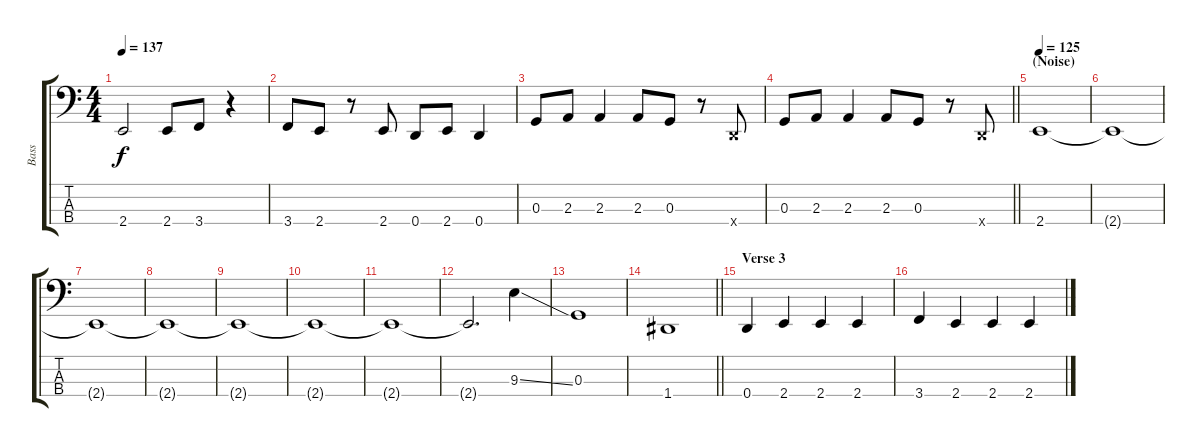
\track ("Bass" "Bass") {instrument electricbassfinger}
\staff {score tabs}
\tuning (F2 C2 G1 D1) {hide}
\ts (4 4)
\tempo 137
\clef f4
\ks c
2.4.2{dy f} 2.4.8 3.4.8 r.4 |
3.4.8 2.4.8 r.8 2.4.8 0.4.8 2.4.8 0.4.4 |
0.3.8 2.3.8 2.3.4 2.3.8 0.3.8 r.8 0.4{x}.8 |
\barLineRight lightlight
0.3.8 2.3.8 2.3.4 2.3.8 0.3.8 r.8 0.4{x}.8 |
\section ("" "(Noise)")
\tempo 125
2.4.1 |
2.4{t}.1 |
2.4{t}.1 |
2.4{t}.1 |
2.4{t}.1 |
2.4{t}.1 |
2.4{t}.1 |
2.4{t}.2{d} 9.3{ss}.4 |
0.3.1 |
\barLineRight lightlight
1.4.1 |
\section ("" "Verse 3")
0.4.4 2.4.4 2.4.4 2.4.4 |
3.4.4 2.4.4 2.4.4 2.4.4
